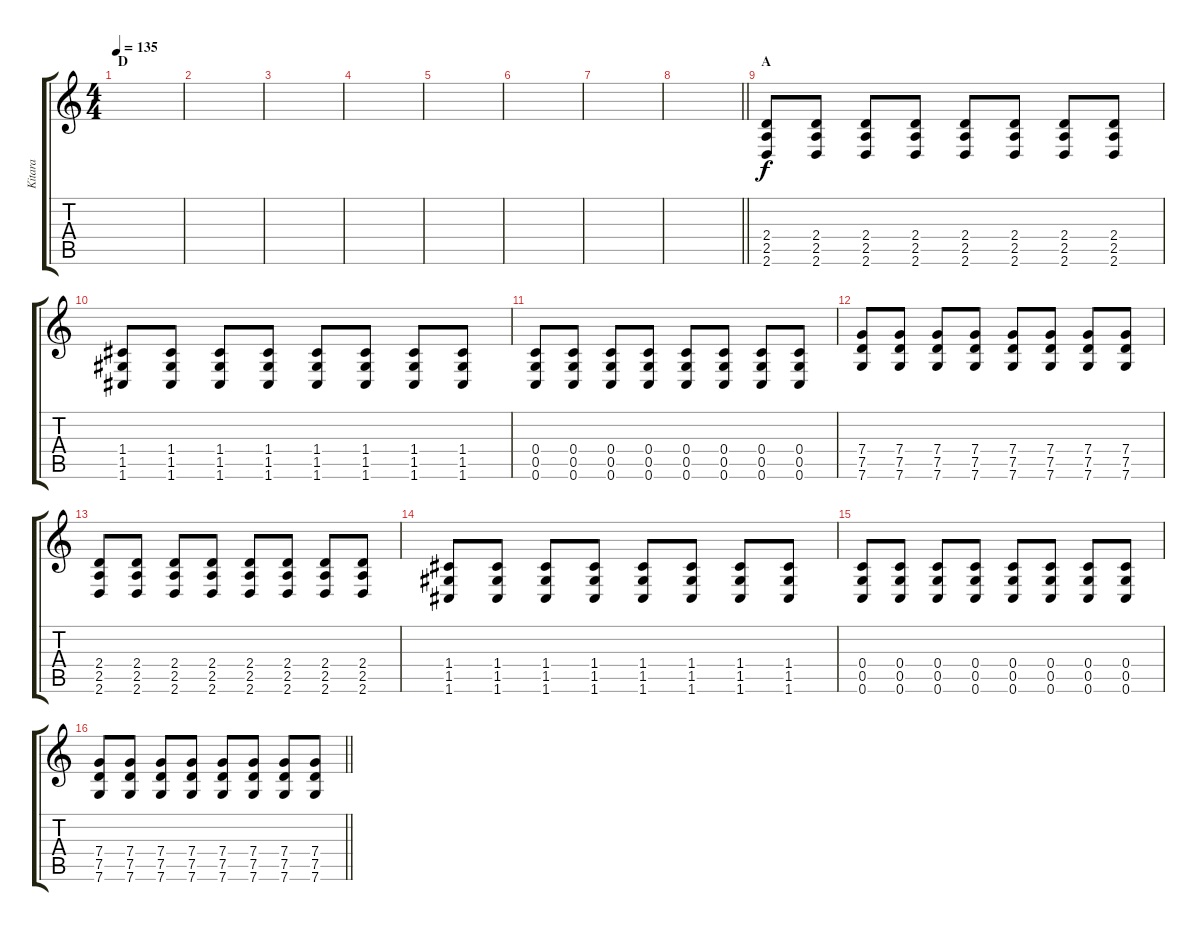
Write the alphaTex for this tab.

\track ("Kitara" "Kitara") {instrument distortionguitar}
\staff {score tabs}
\tuning (D4 A3 F3 C3 G2 C2) {hide}
\ts (4 4)
\section ("" "D")
\tempo 135
\clef g2
\ks c
|
|
|
|
|
|
|
\barLineRight lightlight
|
\section ("" "A")
(2.4 2.5 2.6).8 (2.4 2.5 2.6).8 (2.4 2.5 2.6).8 (2.4 2.5 2.6).8 (2.4 2.5 2.6).8 (2.4 2.5 2.6).8 (2.4 2.5 2.6).8 (2.4 2.5 2.6).8 |
(1.4 1.5 1.6).8 (1.4 1.5 1.6).8 (1.4 1.5 1.6).8 (1.4 1.5 1.6).8 (1.4 1.5 1.6).8 (1.4 1.5 1.6).8 (1.4 1.5 1.6).8 (1.4 1.5 1.6).8 |
(0.4 0.5 0.6).8 (0.4 0.5 0.6).8 (0.4 0.5 0.6).8 (0.4 0.5 0.6).8 (0.4 0.5 0.6).8 (0.4 0.5 0.6).8 (0.4 0.5 0.6).8 (0.4 0.5 0.6).8 |
(7.4 7.5 7.6).8 (7.4 7.5 7.6).8 (7.4 7.5 7.6).8 (7.4 7.5 7.6).8 (7.4 7.5 7.6).8 (7.4 7.5 7.6).8 (7.4 7.5 7.6).8 (7.4 7.5 7.6).8 |
(2.4 2.5 2.6).8 (2.4 2.5 2.6).8 (2.4 2.5 2.6).8 (2.4 2.5 2.6).8 (2.4 2.5 2.6).8 (2.4 2.5 2.6).8 (2.4 2.5 2.6).8 (2.4 2.5 2.6).8 |
(1.4 1.5 1.6).8 (1.4 1.5 1.6).8 (1.4 1.5 1.6).8 (1.4 1.5 1.6).8 (1.4 1.5 1.6).8 (1.4 1.5 1.6).8 (1.4 1.5 1.6).8 (1.4 1.5 1.6).8 |
(0.4 0.5 0.6).8 (0.4 0.5 0.6).8 (0.4 0.5 0.6).8 (0.4 0.5 0.6).8 (0.4 0.5 0.6).8 (0.4 0.5 0.6).8 (0.4 0.5 0.6).8 (0.4 0.5 0.6).8 |
\barLineRight lightlight
(7.4 7.5 7.6).8 (7.4 7.5 7.6).8 (7.4 7.5 7.6).8 (7.4 7.5 7.6).8 (7.4 7.5 7.6).8 (7.4 7.5 7.6).8 (7.4 7.5 7.6).8 (7.4 7.5 7.6).8
